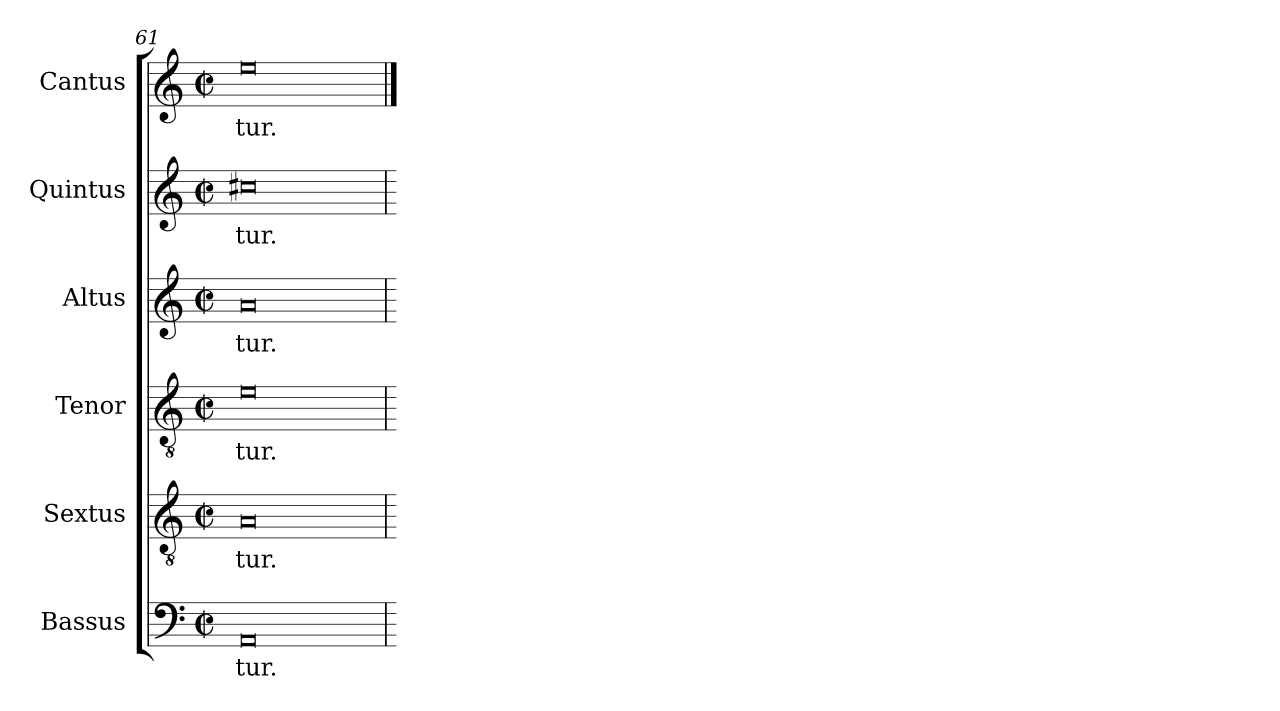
**kern	**text	**kern	**text	**kern	**text	**kern	**text	**kern	**text	**kern	**text
*part6	*part6	*part5	*part5	*part4	*part4	*part3	*part3	*part2	*part2	*part1	*part1
*staff6	*staff6	*staff5	*staff5	*staff4	*staff4	*staff3	*staff3	*staff2	*staff2	*staff1	*staff1
*I"Bassus	*	*I"Sextus	*	*I"Tenor	*	*I"Altus	*	*I"Quintus	*	*I"Cantus	*
*clefF4	*	*clefGv2	*	*clefGv2	*	*clefG2	*	*clefG2	*	*clefG2	*
*M2/2	*	*M2/2	*	*M2/2	*	*M2/2	*	*M2/2	*	*M2/2	*
*met(c|)	*	*met(c|)	*	*met(c|)	*	*met(c|)	*	*met(c|)	*	*met(c|)	*
=61	=61	=61	=61	=61	=61	=61	=61	=61	=61	=61	=61
!	!LO:LY:b:cj	!	!LO:LY:b:cj	!	!LO:LY:b:cj	!	!LO:LY:b:cj	!	!LO:LY:b:cj	!	!LO:LY:b:cj
0AA	tur.	0A	tur.	0e	tur.	0a	tur.	0cc#X	tur.	0ee	tur.
=	==	=	==	=	==	=	==	=	==	==	==
*-	*-	*-	*-	*-	*-	*-	*-	*-	*-	*-	*-
